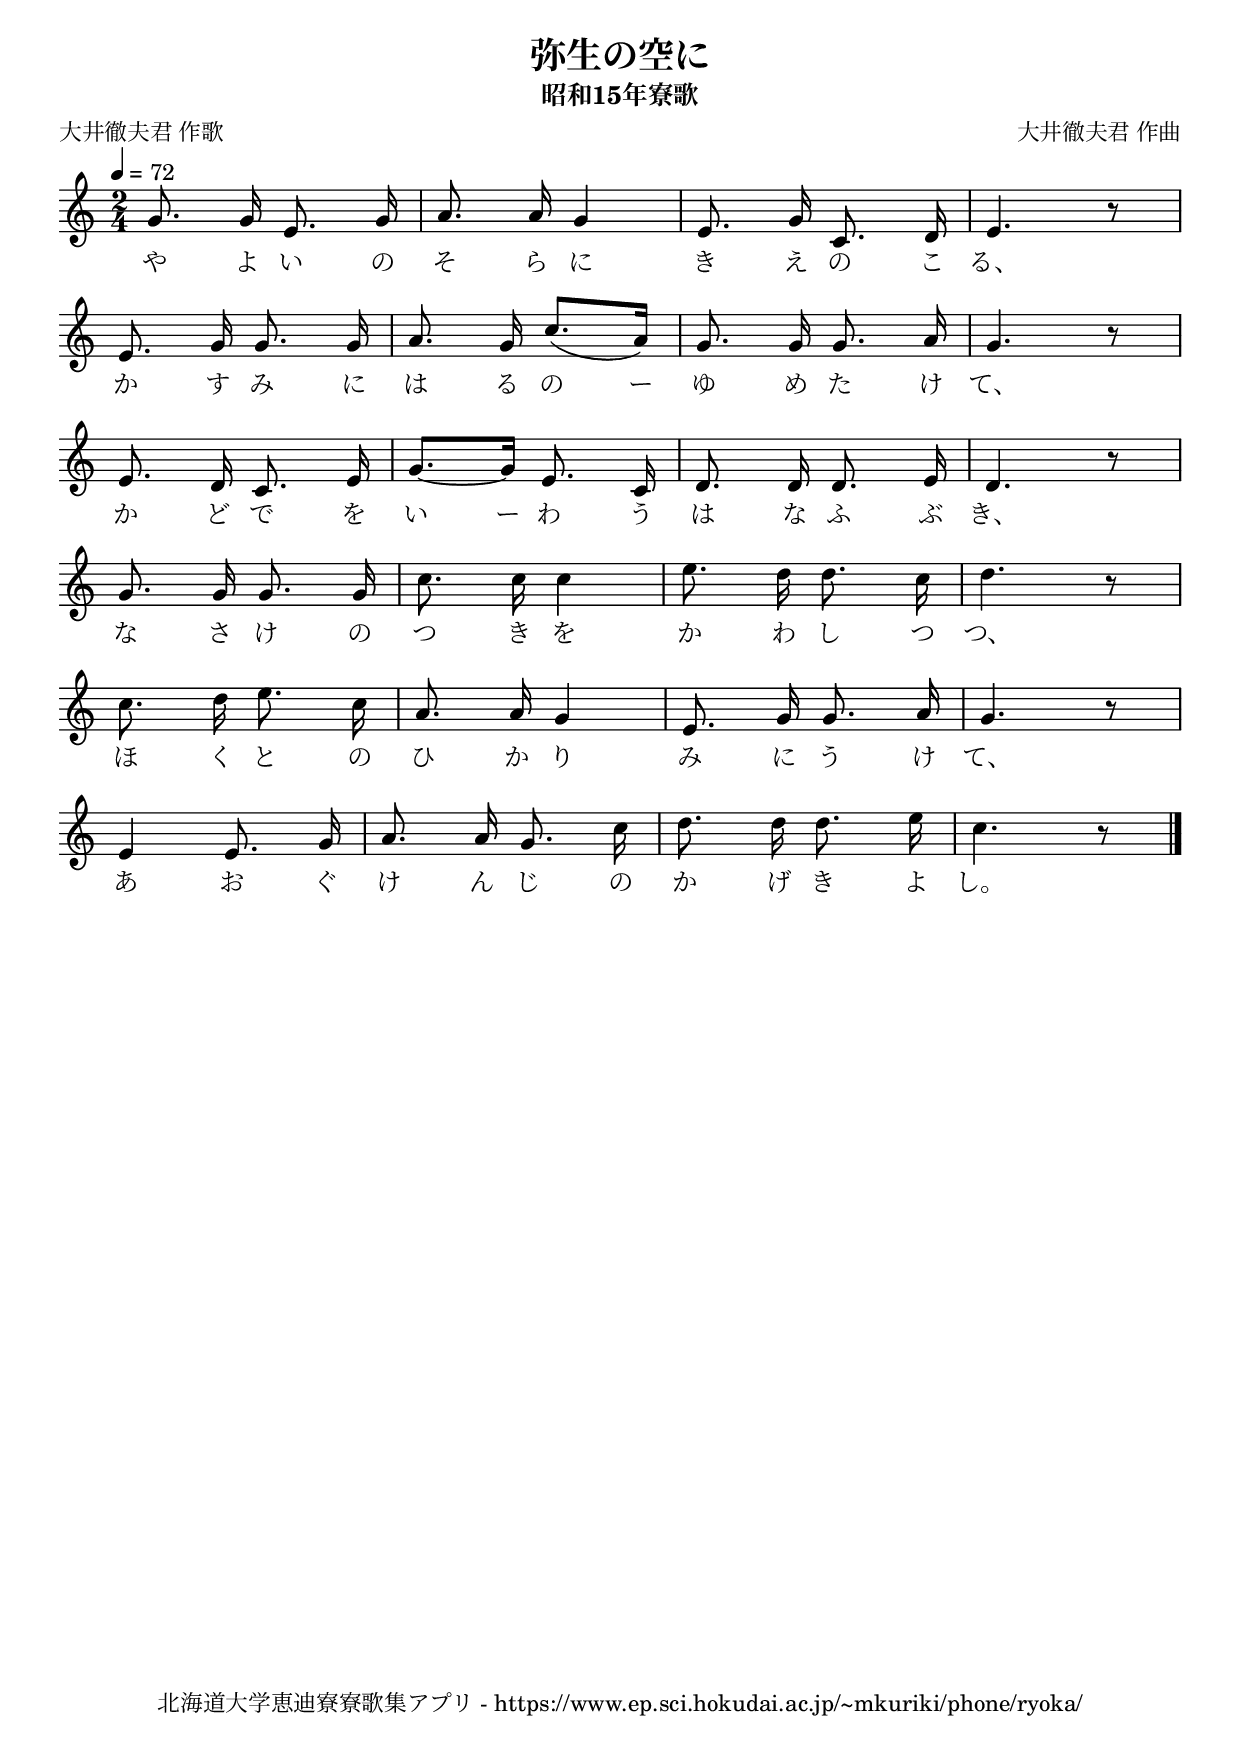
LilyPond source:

\version "2.18.2"

\paper {indent = 0}

\header {
  title = "弥生の空に"
  subtitle = "昭和15年寮歌"
  composer = "大井徹夫君 作曲"
  poet = "大井徹夫君 作歌"
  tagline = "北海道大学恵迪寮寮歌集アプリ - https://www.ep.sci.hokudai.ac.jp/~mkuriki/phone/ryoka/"
}


melody = \relative c'{
  \tempo 4 = 72
  \autoBeamOff
  \numericTimeSignature
  \override BreathingSign.text = \markup { \musicglyph #"scripts.upedaltoe" } % ブレスの記号指定
  \key c \major 
  \time 2/4
  \set melismaBusyProperties = #'()
  g'8. g16 e8. g16 |
  a8. a16 g4 |
  e8. g16 c,8. d16 |
  e4. r8 | \break
  e8. g16 g8. g16 |
  a8. g16 c8. ^[_(a16)] |
  g8. g16 g8. a16 |
  g4. r8 | \break
  e8. d16 c8. e16 |
  g8. ~ [g16] e8. c16 |
  d8. d16 d8. e16 |
  d4. r8 | \break
  g8. g16 g8. g16 |
  c8. c16 c4 |
  e8. d16 d8. c16 |
  d4. r8 | \break
  c8. d16 e8. c16 |
  a8. a16 g4 |
  e8. g16 g8. a16 |
  g4. r8 | \break
  e4 e8. g16 |
  a8. a16 g8. c16 |
  d8. d16 d8. e16 |
  c4. r8 |
  \bar "|." \break
}

text = \lyricmode {
  や よ い の そ ら に き え の こ る、
  か す み に は る の ー ゆ め た け て、
  か ど で を い ー わ う は な ふ ぶ き、
  な さ け の つ き を か わ し つ つ、
  ほ く と の ひ か り み に う け て、
  あ お ぐ け ん じ の か げ き よ し。 
}

drum = \drummode{
  
}

\score {
  <<
    % ギターコード
    %{
    \new ChordNames \with {midiInstrument = #"acoustic guitar (nylon)"}{
      \set chordChanges = ##t
      \harmony
    }
    %}
    
    % メロディーライン
    \new Voice = "one"{\melody}
    % 歌詞
    \new Lyrics \lyricsto "one" \text
    % 太鼓
    % \new DrumStaff \with{
    %   \remove "Time_signature_engraver"
    %   drumStyleTable = #percussion-style
    %   \override StaffSymbol.line-count = #1
    %   \hide Stem
    % }
    % \drum
  >>
  
\midi {}
\layout {
  \context {
    \Score
    \remove "Bar_number_engraver"
  }
}

}


